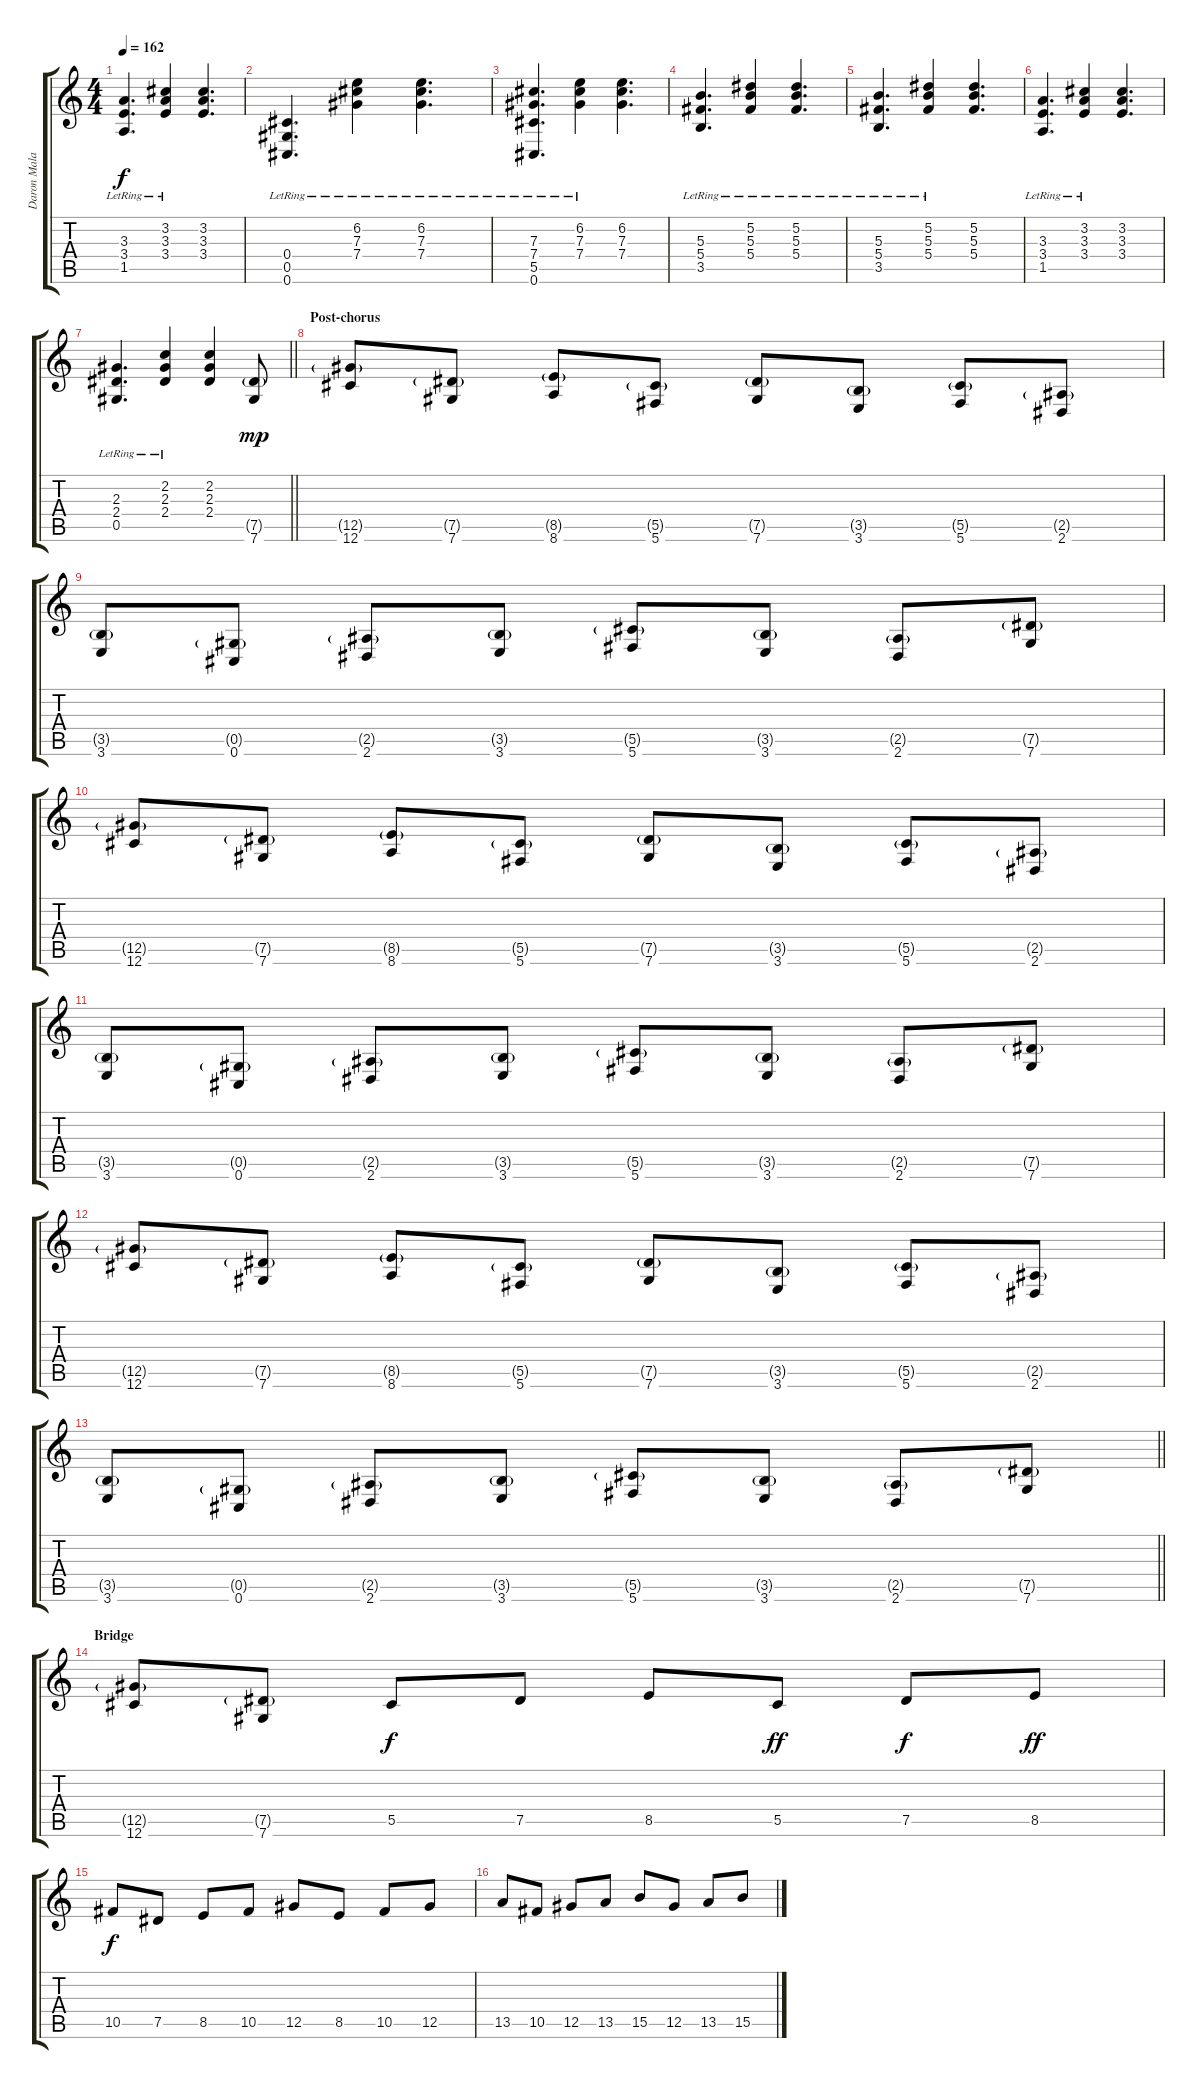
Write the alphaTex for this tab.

\track ("Daron Malakian" "Daron Mala") {instrument distortionguitar}
\staff {score tabs}
\tuning (Eb4 Bb3 Gb3 Db3 Ab2 Db2) {hide}
\ts (4 4)
\tempo 162
\clef g2
\ks c
(3.3{lr} 3.4{lr} 1.5{lr}).4{d dy f} (3.2{lr} 3.3{lr} 3.4{lr}).4 (3.2 3.3 3.4).4{d} |
(0.4{lr} 0.5{lr} 0.6{lr}).4{d} (6.2{lr} 7.3{lr} 7.4{lr}).4 (6.2{lr} 7.3{lr} 7.4{lr}).4{d} |
(7.3{lr} 7.4{lr} 5.5{lr} 0.6{lr}).4{d} (6.2{lr} 7.3{lr} 7.4{lr}).4 (6.2 7.3 7.4).4{d} |
(5.3{lr} 5.4{lr} 3.5{lr}).4{d} (5.2{lr} 5.3{lr} 5.4{lr}).4 (5.2{lr} 5.3{lr} 5.4{lr}).4{d} |
(5.3{lr} 5.4{lr} 3.5{lr}).4{d} (5.2{lr} 5.3{lr} 5.4{lr}).4 (5.2 5.3 5.4).4{d} |
(3.3{lr} 3.4{lr} 1.5{lr}).4{d} (3.2{lr} 3.3{lr} 3.4{lr}).4 (3.2 3.3 3.4).4{d} |
\barLineRight lightlight
(2.3{lr} 2.4{lr} 0.5{lr}).4{d} (2.2{lr} 2.3{lr} 2.4{lr}).4 (2.2 2.3 2.4).4 (7.5{g} 7.6).8{dy mp} |
\section ("" "Post-chorus")
(12.5{g} 12.6).8 (7.5{g} 7.6).8 (8.5{g} 8.6).8 (5.5{g} 5.6).8 (7.5{g} 7.6).8 (3.5{g} 3.6).8 (5.5{g} 5.6).8 (2.5{g} 2.6).8 |
(3.5{g} 3.6).8 (0.5{g} 0.6).8 (2.5{g} 2.6).8 (3.5{g} 3.6).8 (5.5{g} 5.6).8 (3.5{g} 3.6).8 (2.5{g} 2.6).8 (7.5{g} 7.6).8 |
(12.5{g} 12.6).8 (7.5{g} 7.6).8 (8.5{g} 8.6).8 (5.5{g} 5.6).8 (7.5{g} 7.6).8 (3.5{g} 3.6).8 (5.5{g} 5.6).8 (2.5{g} 2.6).8 |
(3.5{g} 3.6).8 (0.5{g} 0.6).8 (2.5{g} 2.6).8 (3.5{g} 3.6).8 (5.5{g} 5.6).8 (3.5{g} 3.6).8 (2.5{g} 2.6).8 (7.5{g} 7.6).8 |
(12.5{g} 12.6).8 (7.5{g} 7.6).8 (8.5{g} 8.6).8 (5.5{g} 5.6).8 (7.5{g} 7.6).8 (3.5{g} 3.6).8 (5.5{g} 5.6).8 (2.5{g} 2.6).8 |
\barLineRight lightlight
(3.5{g} 3.6).8 (0.5{g} 0.6).8 (2.5{g} 2.6).8 (3.5{g} 3.6).8 (5.5{g} 5.6).8 (3.5{g} 3.6).8 (2.5{g} 2.6).8 (7.5{g} 7.6).8 |
\section ("" "Bridge")
(12.5{g} 12.6).8 (7.5{g} 7.6).8 5.5.8{dy f} 7.5.8 8.5.8 5.5.8{dy ff} 7.5.8{dy f} 8.5.8{dy ff} |
10.5.8{dy f} 7.5.8 8.5.8 10.5.8 12.5.8 8.5.8 10.5.8 12.5.8 |
13.5.8 10.5.8 12.5.8 13.5.8 15.5.8 12.5.8 13.5.8 15.5.8
